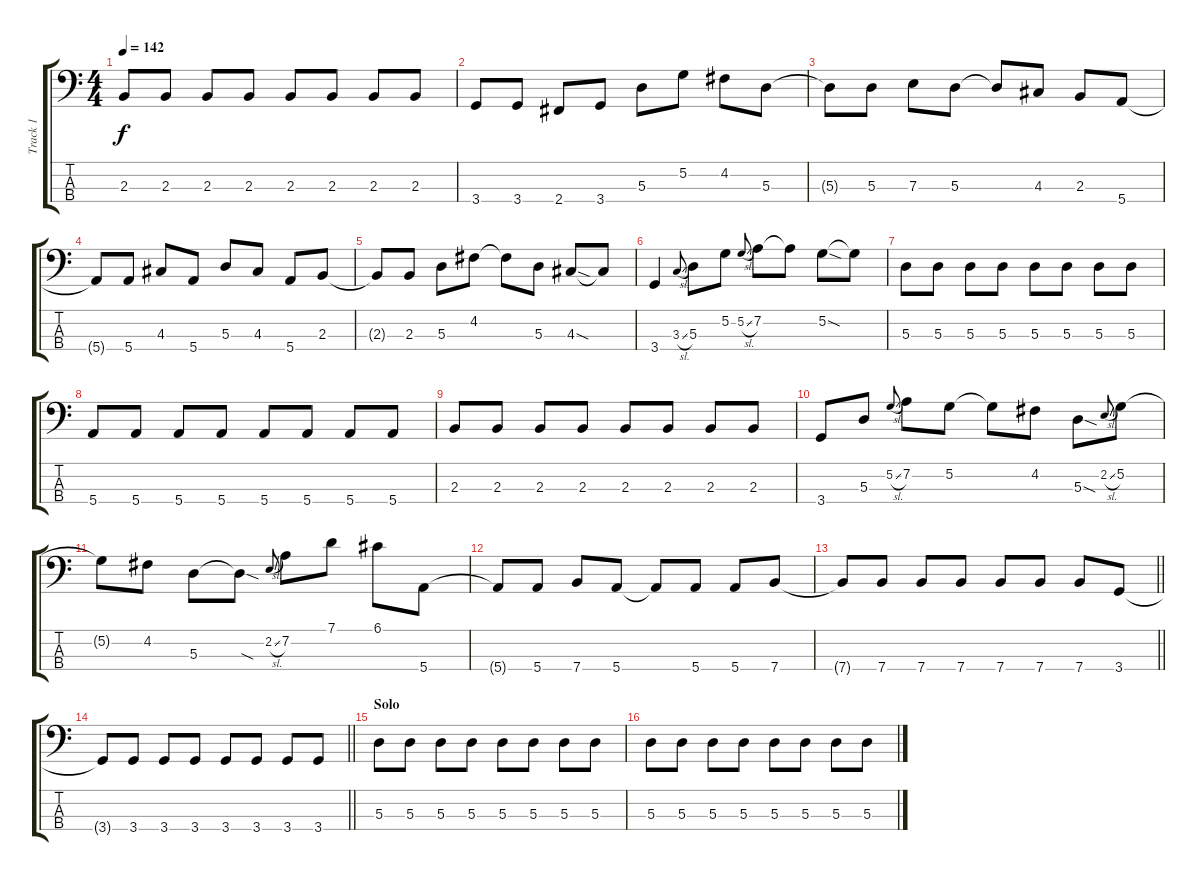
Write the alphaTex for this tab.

\track ("Track 1" "Track 1") {instrument electricbasspick}
\staff {score tabs}
\tuning (G2 D2 A1 E1) {hide}
\ts (4 4)
\tempo 142
\clef f4
\ks c
2.3.8{dy f} 2.3.8 2.3.8 2.3.8 2.3.8 2.3.8 2.3.8 2.3.8 |
3.4.8 3.4.8 2.4.8 3.4.8 5.3.8 5.2.8 4.2.8 5.3.8 |
5.3{t}.8 5.3.8 7.3.8 5.3.8 5.3{t}.8 4.3.8 2.3.8 5.4.8 |
5.4{t}.8 5.4.8 4.3.8 5.4.8 5.3.8 4.3.8 5.4.8 2.3.8 |
2.3{t}.8 2.3.8 5.3.8 4.2.8 4.2{t}.8 5.3.8 4.3{sod}.8 4.3{t}.8 |
3.4.4 3.3{sl}.8{gr onbeat} 5.3.8 5.2.8 5.2{sl}.8{gr onbeat} 7.2.8 7.2{t}.8 5.2{sod}.8 5.2{t}.8 |
5.3.8 5.3.8 5.3.8 5.3.8 5.3.8 5.3.8 5.3.8 5.3.8 |
5.4.8 5.4.8 5.4.8 5.4.8 5.4.8 5.4.8 5.4.8 5.4.8 |
2.3.8 2.3.8 2.3.8 2.3.8 2.3.8 2.3.8 2.3.8 2.3.8 |
3.4.8 5.3.8 5.2{sl}.8{gr onbeat} 7.2.8 5.2.8 5.2{t}.8 4.2.8 5.3{sod}.8 2.2{sl}.8{gr onbeat} 5.2.8 |
5.2{t}.8 4.2.8 5.3.8 5.3{sod t}.8 2.2{sl}.8{gr onbeat} 7.2.8 7.1.8 6.1.8 5.4.8 |
5.4{t}.8 5.4.8 7.4.8 5.4.8 5.4{t}.8 5.4.8 5.4.8 7.4.8 |
\barLineRight lightlight
7.4{t}.8 7.4.8 7.4.8 7.4.8 7.4.8 7.4.8 7.4.8 3.4.8 |
\section ("" "")
\barLineRight lightlight
3.4{t}.8 3.4.8 3.4.8 3.4.8 3.4.8 3.4.8 3.4.8 3.4.8 |
\section ("" "Solo")
5.3.8 5.3.8 5.3.8 5.3.8 5.3.8 5.3.8 5.3.8 5.3.8 |
5.3.8 5.3.8 5.3.8 5.3.8 5.3.8 5.3.8 5.3.8 5.3.8
